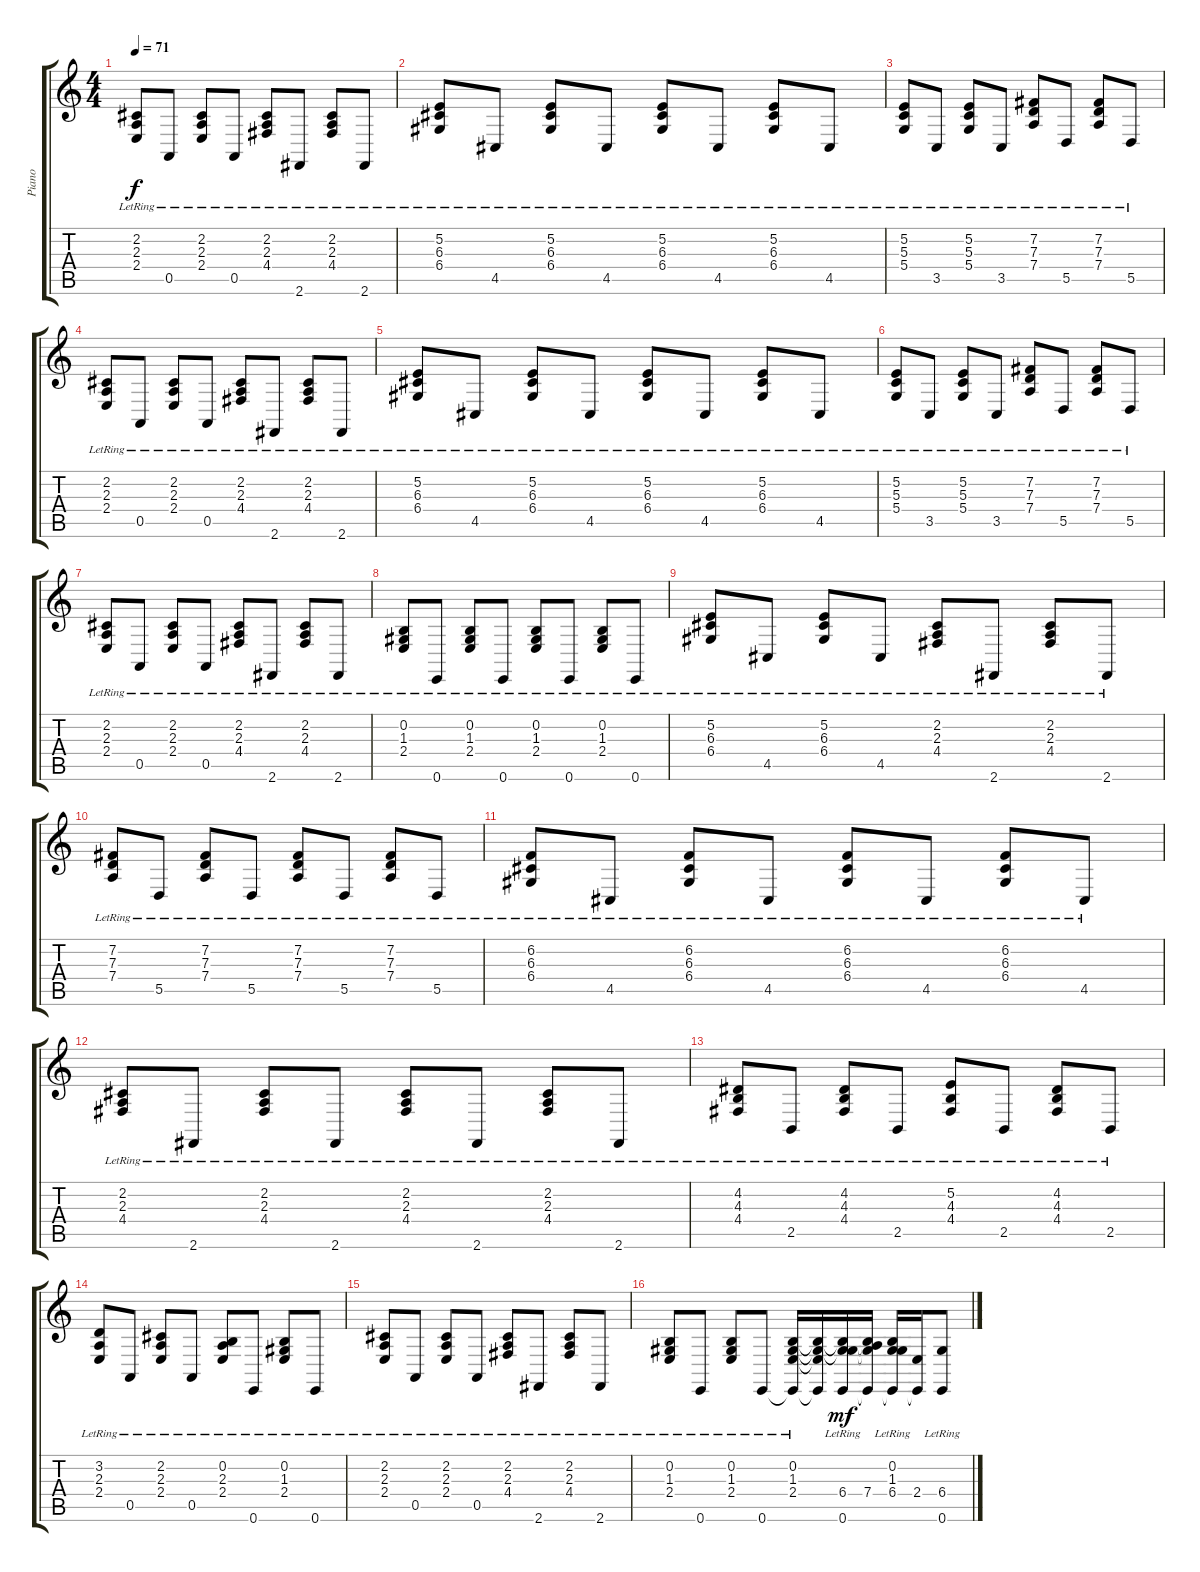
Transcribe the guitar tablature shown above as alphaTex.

\track ("Piano" "Piano") {instrument brightacousticpiano}
\staff {score tabs}
\tuning (E4 B3 G3 D3 A2 E2) {hide}
\ts (4 4)
\tempo 71
\clef g2
\ks c
(2.2{lr} 2.3{lr} 2.4{lr}).8{dy f instrument brightacousticpiano} 0.5{lr}.8 (2.2{lr} 2.3{lr} 2.4{lr}).8 0.5{lr}.8 (2.2{lr} 2.3{lr} 4.4{lr}).8 2.6{lr}.8 (2.2{lr} 2.3{lr} 4.4{lr}).8 2.6{lr}.8 |
(5.2{lr} 6.3{lr} 6.4{lr}).8 4.5{lr}.8 (5.2{lr} 6.3{lr} 6.4{lr}).8 4.5{lr}.8 (5.2{lr} 6.3{lr} 6.4{lr}).8 4.5{lr}.8 (5.2{lr} 6.3{lr} 6.4{lr}).8 4.5{lr}.8 |
(5.2{lr} 5.3{lr} 5.4{lr}).8 3.5{lr}.8 (5.2{lr} 5.3{lr} 5.4{lr}).8 3.5{lr}.8 (7.2{lr} 7.3{lr} 7.4{lr}).8 5.5{lr}.8 (7.2{lr} 7.3{lr} 7.4{lr}).8 5.5{lr}.8 |
(2.2{lr} 2.3{lr} 2.4{lr}).8 0.5{lr}.8 (2.2{lr} 2.3{lr} 2.4{lr}).8 0.5{lr}.8 (2.2{lr} 2.3{lr} 4.4{lr}).8 2.6{lr}.8 (2.2{lr} 2.3{lr} 4.4{lr}).8 2.6{lr}.8 |
(5.2{lr} 6.3{lr} 6.4{lr}).8 4.5{lr}.8 (5.2{lr} 6.3{lr} 6.4{lr}).8 4.5{lr}.8 (5.2{lr} 6.3{lr} 6.4{lr}).8 4.5{lr}.8 (5.2{lr} 6.3{lr} 6.4{lr}).8 4.5{lr}.8 |
(5.2{lr} 5.3{lr} 5.4{lr}).8 3.5{lr}.8 (5.2{lr} 5.3{lr} 5.4{lr}).8 3.5{lr}.8 (7.2{lr} 7.3{lr} 7.4{lr}).8 5.5{lr}.8 (7.2{lr} 7.3{lr} 7.4{lr}).8 5.5{lr}.8 |
(2.2{lr} 2.3{lr} 2.4{lr}).8 0.5{lr}.8 (2.2{lr} 2.3{lr} 2.4{lr}).8 0.5{lr}.8 (2.2{lr} 2.3{lr} 4.4{lr}).8 2.6{lr}.8 (2.2{lr} 2.3{lr} 4.4{lr}).8 2.6{lr}.8 |
(0.2{lr} 1.3{lr} 2.4{lr}).8 0.6{lr}.8 (0.2{lr} 1.3{lr} 2.4{lr}).8 0.6{lr}.8 (0.2{lr} 1.3{lr} 2.4{lr}).8 0.6{lr}.8 (0.2{lr} 1.3{lr} 2.4{lr}).8 0.6{lr}.8 |
(5.2{lr} 6.3{lr} 6.4{lr}).8 4.5{lr}.8 (5.2{lr} 6.3{lr} 6.4{lr}).8 4.5{lr}.8 (2.2{lr} 2.3{lr} 4.4{lr}).8 2.6{lr}.8 (2.2{lr} 2.3{lr} 4.4{lr}).8 2.6{lr}.8 |
(7.2{lr} 7.3{lr} 7.4{lr}).8 5.5{lr}.8 (7.2{lr} 7.3{lr} 7.4{lr}).8 5.5{lr}.8 (7.2{lr} 7.3{lr} 7.4{lr}).8 5.5{lr}.8 (7.2{lr} 7.3{lr} 7.4{lr}).8 5.5{lr}.8 |
(6.2{lr} 6.3{lr} 6.4{lr}).8 4.5{lr}.8 (6.2{lr} 6.3{lr} 6.4{lr}).8 4.5{lr}.8 (6.2{lr} 6.3{lr} 6.4{lr}).8 4.5{lr}.8 (6.2{lr} 6.3{lr} 6.4{lr}).8 4.5{lr}.8 |
(2.2{lr} 2.3{lr} 4.4{lr}).8 2.6{lr}.8 (2.2{lr} 2.3{lr} 4.4{lr}).8 2.6{lr}.8 (2.2{lr} 2.3{lr} 4.4{lr}).8 2.6{lr}.8 (2.2{lr} 2.3{lr} 4.4{lr}).8 2.6{lr}.8 |
(4.2{lr} 4.3{lr} 4.4{lr}).8 2.5{lr}.8 (4.2{lr} 4.3{lr} 4.4{lr}).8 2.5{lr}.8 (5.2{lr} 4.3{lr} 4.4{lr}).8 2.5{lr}.8 (4.2{lr} 4.3{lr} 4.4{lr}).8 2.5{lr}.8 |
(3.2{lr} 2.3{lr} 2.4{lr}).8 0.5{lr}.8 (2.2{lr} 2.3{lr} 2.4{lr}).8 0.5{lr}.8 (0.2{lr} 2.3{lr} 2.4{lr}).8 0.6{lr}.8 (0.2{lr} 1.3{lr} 2.4{lr}).8 0.6{lr}.8 |
(2.2{lr} 2.3{lr} 2.4{lr}).8 0.5{lr}.8 (2.2{lr} 2.3{lr} 2.4{lr}).8 0.5{lr}.8 (2.2{lr} 2.3{lr} 4.4{lr}).8 2.6{lr}.8 (2.2{lr} 2.3{lr} 4.4{lr}).8 2.6{lr}.8 |
(0.2{lr} 1.3{lr} 2.4{lr}).8 0.6{lr}.8 (0.2{lr} 1.3{lr} 2.4{lr}).8 0.6{lr}.8 (0.2{lr} 1.3{lr} 2.4{lr} 0.6{t}).16 (0.2{t} 1.3{t} 2.4{t} 0.6{t}).16 (0.2{t} 1.3{t} 6.4 0.6{lr}).16{dy mf} (0.2{t} 1.3{t} 7.4 0.6{t}).16 (0.2{lr} 1.3{lr} 6.4{lr} 0.6{t}).16 (2.4 0.6{t}).16 (6.4 0.6{lr}).8
